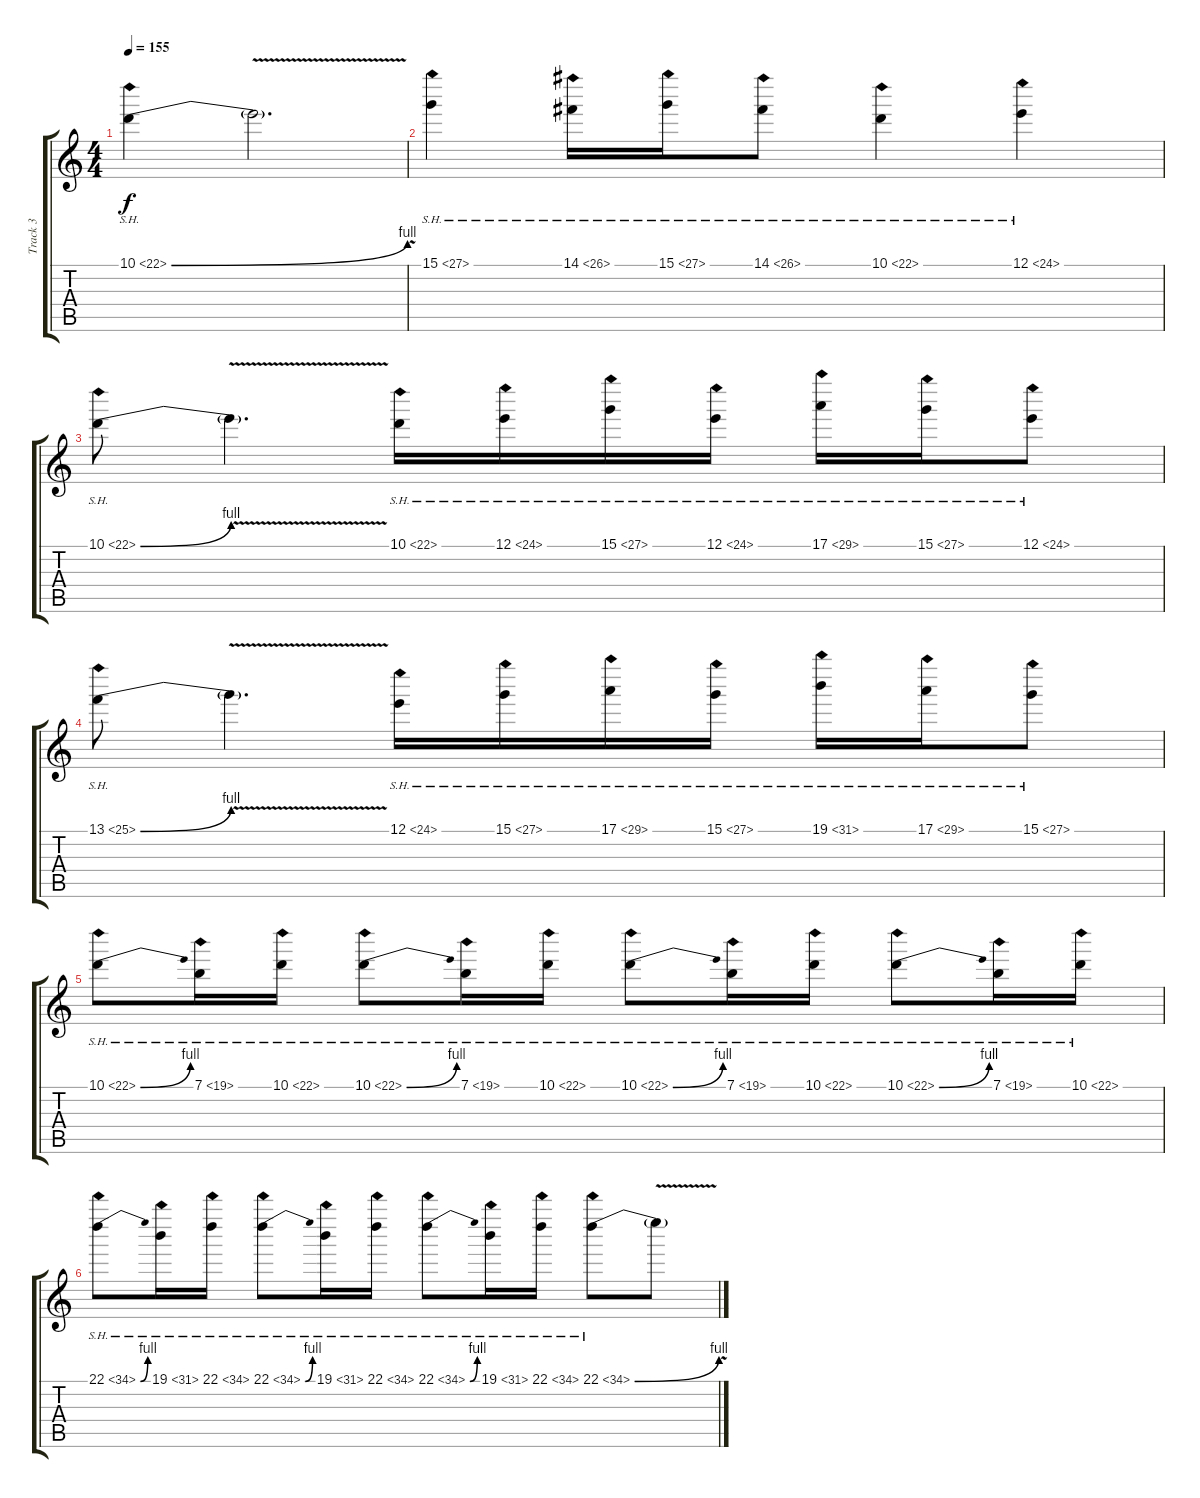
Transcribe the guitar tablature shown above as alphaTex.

\track ("Track 3" "Track 3") {instrument distortionguitar}
\staff {score tabs}
\tuning (E4 B3 G3 D3 A2 E2) {hide}
\ts (4 4)
\tempo 155
\clef g2
\ks c
10.1{be (bend 0 0 60 4) sh 12}.4{dy f volume 0} 10.1{v t}.2{d} |
15.1{sh 12}.4 14.1{sh 12}.16 15.1{sh 12}.16 14.1{sh 12}.8 10.1{sh 12}.4 12.1{sh 12}.4 |
10.1{be (bend 0 0 60 4) sh 12}.8 10.1{v t}.4{d} 10.1{sh 12}.16 12.1{sh 12}.16 15.1{sh 12}.16 12.1{sh 12}.16 17.1{sh 12}.16 15.1{sh 12}.16 12.1{sh 12}.8 |
13.1{be (bend 0 0 60 4) sh 12}.8 13.1{v t}.4{d} 12.1{sh 12}.16 15.1{sh 12}.16 17.1{sh 12}.16 15.1{sh 12}.16 19.1{sh 12}.16 17.1{sh 12}.16 15.1{sh 12}.8 |
10.1{be (bend 0 0 60 4) sh 12}.8 7.1{sh 12}.16 10.1{sh 12}.16 10.1{be (bend 0 0 60 4) sh 12}.8 7.1{sh 12}.16 10.1{sh 12}.16 10.1{be (bend 0 0 60 4) sh 12}.8 7.1{sh 12}.16 10.1{sh 12}.16 10.1{be (bend 0 0 60 4) sh 12}.8 7.1{sh 12}.16 10.1{sh 12}.16 |
22.1{be (bend 0 0 60 4) sh 12}.8 19.1{sh 12}.16 22.1{sh 12}.16 22.1{be (bend 0 0 60 4) sh 12}.8 19.1{sh 12}.16 22.1{sh 12}.16 22.1{be (bend 0 0 60 4) sh 12}.8 19.1{sh 12}.16 22.1{sh 12}.16 22.1{be (bend 0 0 60 4) sh 12}.8 22.1{v t}.8
